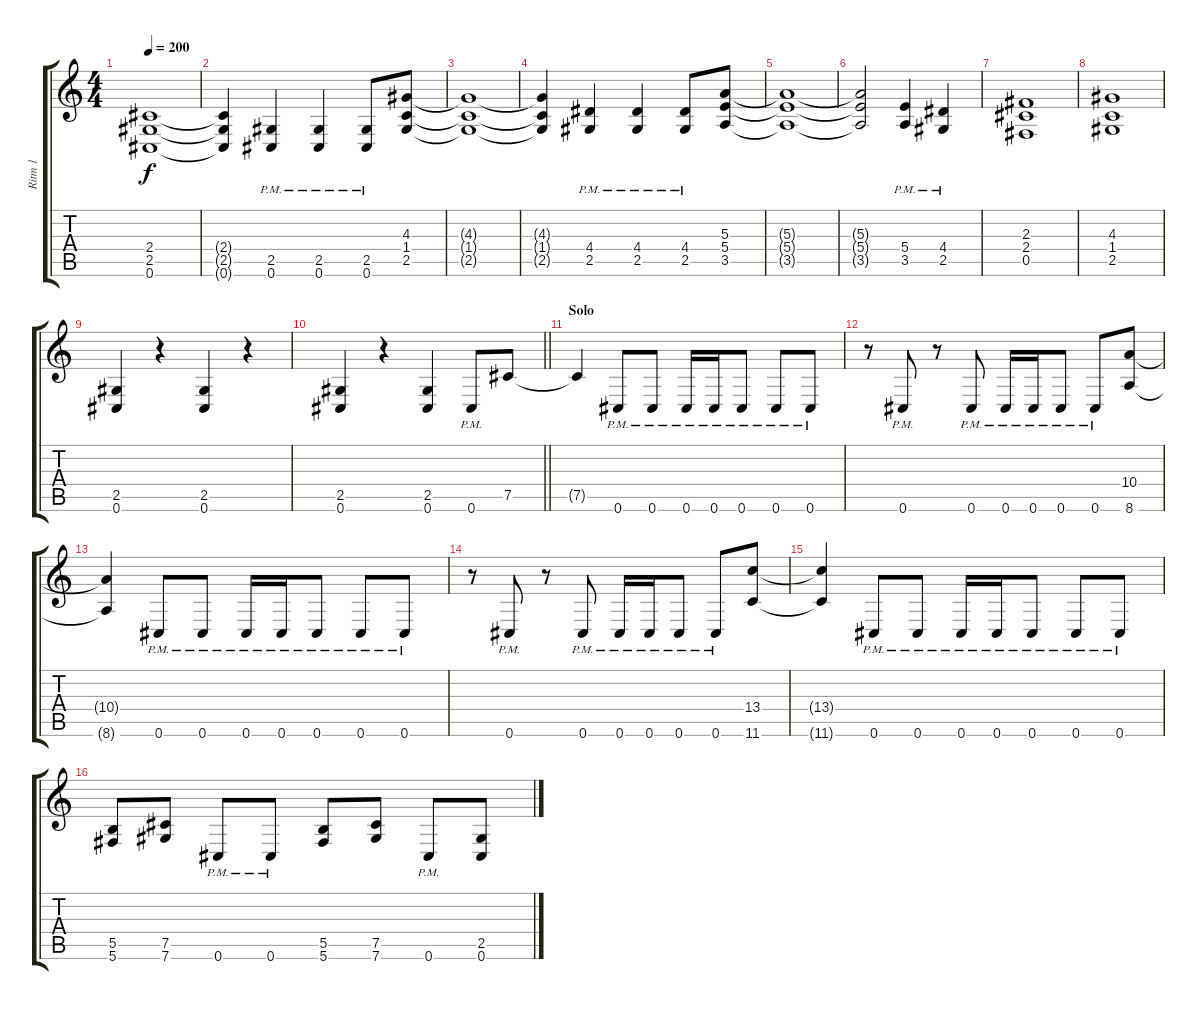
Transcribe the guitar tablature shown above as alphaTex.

\track ("Ritm 1" "Ritm 1") {instrument distortionguitar}
\staff {score tabs}
\tuning (Db4 Ab3 E3 B2 Gb2 Db2) {hide}
\ts (4 4)
\tempo 200
\clef g2
\ks c
(2.4 2.5 0.6).1{dy f} |
(2.4{t} 2.5{t} 0.6{t}).4 (2.5{pm} 0.6{pm}).4 (2.5{pm} 0.6{pm}).4 (2.5{pm} 0.6{pm}).8 (4.3 1.4 2.5).8 |
(4.3{t} 1.4{t} 2.5{t}).1 |
(4.3{t} 1.4{t} 2.5{t}).4 (4.4{pm} 2.5{pm}).4 (4.4{pm} 2.5{pm}).4 (4.4{pm} 2.5{pm}).8 (5.3 5.4 3.5).8 |
(5.3{t} 5.4{t} 3.5{t}).1 |
(5.3{t} 5.4{t} 3.5{t}).2 (5.4{pm} 3.5{pm}).4 (4.4{pm} 2.5{pm}).4 |
(2.3 2.4 0.5).1 |
(4.3 1.4 2.5).1 |
(2.5 0.6).4 r.4 (2.5 0.6).4 r.4 |
\barLineRight lightlight
(2.5 0.6).4 r.4 (2.5 0.6).4 0.6{pm}.8 7.5.8 |
\section ("" "Solo")
7.5{t}.4 0.6{pm}.8 0.6{pm}.8 0.6{pm}.16 0.6{pm}.16 0.6{pm}.8 0.6{pm}.8 0.6{pm}.8 |
r.8 0.6{pm}.8 r.8 0.6{pm}.8 0.6{pm}.16 0.6{pm}.16 0.6{pm}.8 0.6{pm}.8 (10.4 8.6).8 |
(10.4{t} 8.6{t}).4 0.6{pm}.8 0.6{pm}.8 0.6{pm}.16 0.6{pm}.16 0.6{pm}.8 0.6{pm}.8 0.6{pm}.8 |
r.8 0.6{pm}.8 r.8 0.6{pm}.8 0.6{pm}.16 0.6{pm}.16 0.6{pm}.8 0.6{pm}.8 (13.4 11.6).8 |
(13.4{t} 11.6{t}).4 0.6{pm}.8 0.6{pm}.8 0.6{pm}.16 0.6{pm}.16 0.6{pm}.8 0.6{pm}.8 0.6{pm}.8 |
(5.5 5.6).8 (7.5 7.6).8 0.6{pm}.8 0.6{pm}.8 (5.5 5.6).8 (7.5 7.6).8 0.6{pm}.8 (2.5 0.6).8
